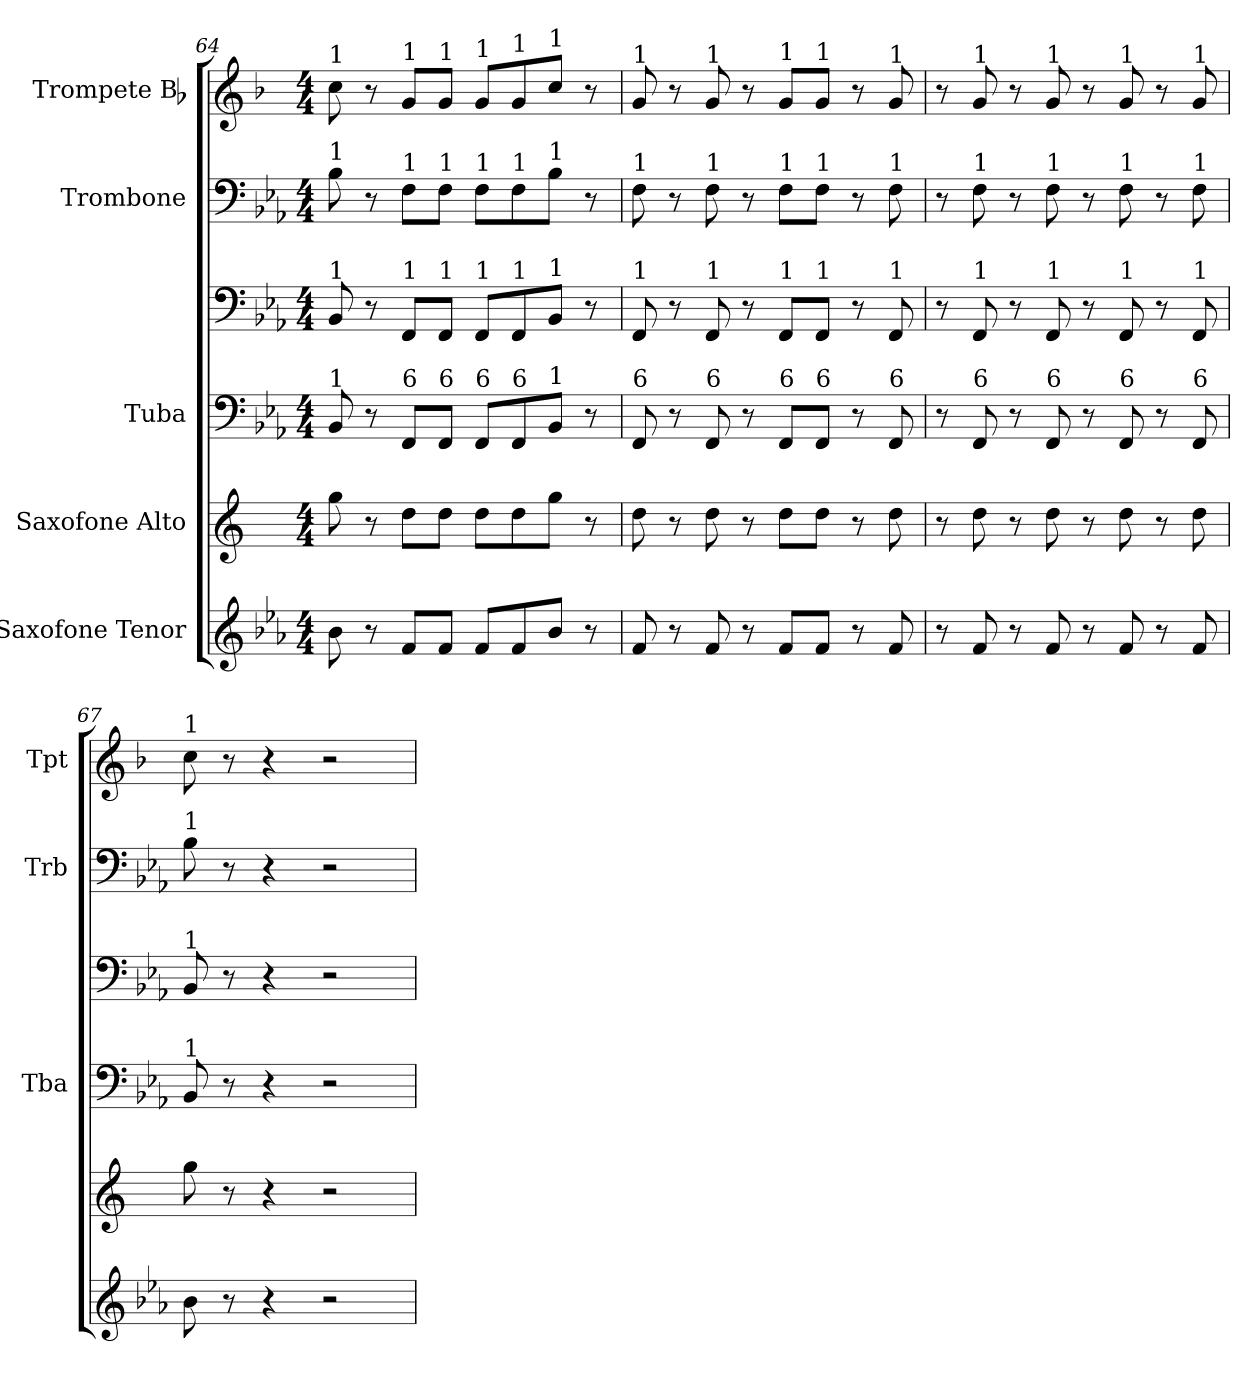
**kern	**kern	**kern	**kern	**kern	**kern
*part5	*part4	*part3	*part3	*part2	*part1
*staff6	*staff5	*staff4	*staff3	*staff2	*staff1
*I"Saxofone Tenor	*I"Saxofone Alto	*I"Tuba	*	*I"Trombone	*I"Trompete Bb
*	*	*I'Tba	*	*I'Trb	*I'Tpt
!!LO:PB:g=z
*clefG2	*clefG2	*clefF4	*clefF4	*clefF4	*clefG2
*ITrd8c14	*ITrd5c9	*	*	*	*ITrd1c2
*k[b-e-a-]	*k[b-e-a-]	*k[b-e-a-]	*k[b-e-a-]	*k[b-e-a-]	*k[b-e-a-]
*M4/4	*M4/4	*M4/4	*M4/4	*M4/4	*M4/4
=64	=64	=64	=64	=64	=64
!	!	!	!	!	!LO:TX:a:t=1
!	!	!	!	!LO:TX:a:t=1	!
!	!	!	!LO:TX:a:t=1	!	!
!	!	!LO:TX:a:t=1	!	!	!
8B-\	8b-\	8BB-/	8BB-/	8B-\	8b-\
8r	8r	8r	8r	8r	8r
!	!	!	!	!	!LO:TX:a:t=1
!	!	!	!	!LO:TX:a:t=1	!
!	!	!	!LO:TX:a:t=1	!	!
!	!	!LO:TX:a:t=6	!	!	!
8F/L	8f\L	8FF/L	8FF/L	8F\L	8f/L
!	!	!	!	!	!LO:TX:a:t=1
!	!	!	!	!LO:TX:a:t=1	!
!	!	!	!LO:TX:a:t=1	!	!
!	!	!LO:TX:a:t=6	!	!	!
8F/J	8f\J	8FF/J	8FF/J	8F\J	8f/J
!	!	!	!	!	!LO:TX:a:t=1
!	!	!	!	!LO:TX:a:t=1	!
!	!	!	!LO:TX:a:t=1	!	!
!	!	!LO:TX:a:t=6	!	!	!
8F/L	8f\L	8FF/L	8FF/L	8F\L	8f/L
!	!	!	!	!	!LO:TX:a:t=1
!	!	!	!	!LO:TX:a:t=1	!
!	!	!	!LO:TX:a:t=1	!	!
!	!	!LO:TX:a:t=6	!	!	!
8F/	8f\	8FF/	8FF/	8F\	8f/
!	!	!	!	!	!LO:TX:a:t=1
!	!	!	!	!LO:TX:a:t=1	!
!	!	!	!LO:TX:a:t=1	!	!
!	!	!LO:TX:a:t=1	!	!	!
8B-/J	8b-\J	8BB-/J	8BB-/J	8B-\J	8b-/J
8r	8r	8r	8r	8r	8r
=65	=65	=65	=65	=65	=65
!	!	!	!	!	!LO:TX:a:t=1
!	!	!	!	!LO:TX:a:t=1	!
!	!	!	!LO:TX:a:t=1	!	!
!	!	!LO:TX:a:t=6	!	!	!
8F/	8f\	8FF/	8FF/	8F\	8f/
8r	8r	8r	8r	8r	8r
!	!	!	!	!	!LO:TX:a:t=1
!	!	!	!	!LO:TX:a:t=1	!
!	!	!	!LO:TX:a:t=1	!	!
!	!	!LO:TX:a:t=6	!	!	!
8F/	8f\	8FF/	8FF/	8F\	8f/
8r	8r	8r	8r	8r	8r
!	!	!	!	!	!LO:TX:a:t=1
!	!	!	!	!LO:TX:a:t=1	!
!	!	!	!LO:TX:a:t=1	!	!
!	!	!LO:TX:a:t=6	!	!	!
8F/L	8f\L	8FF/L	8FF/L	8F\L	8f/L
!	!	!	!	!	!LO:TX:a:t=1
!	!	!	!	!LO:TX:a:t=1	!
!	!	!	!LO:TX:a:t=1	!	!
!	!	!LO:TX:a:t=6	!	!	!
8F/J	8f\J	8FF/J	8FF/J	8F\J	8f/J
8r	8r	8r	8r	8r	8r
!	!	!	!	!	!LO:TX:a:t=1
!	!	!	!	!LO:TX:a:t=1	!
!	!	!	!LO:TX:a:t=1	!	!
!	!	!LO:TX:a:t=6	!	!	!
8F/	8f\	8FF/	8FF/	8F\	8f/
=66	=66	=66	=66	=66	=66
8r	8r	8r	8r	8r	8r
!	!	!	!	!	!LO:TX:a:t=1
!	!	!	!	!LO:TX:a:t=1	!
!	!	!	!LO:TX:a:t=1	!	!
!	!	!LO:TX:a:t=6	!	!	!
8F/	8f\	8FF/	8FF/	8F\	8f/
8r	8r	8r	8r	8r	8r
!	!	!	!	!	!LO:TX:a:t=1
!	!	!	!	!LO:TX:a:t=1	!
!	!	!	!LO:TX:a:t=1	!	!
!	!	!LO:TX:a:t=6	!	!	!
8F/	8f\	8FF/	8FF/	8F\	8f/
8r	8r	8r	8r	8r	8r
!	!	!	!	!	!LO:TX:a:t=1
!	!	!	!	!LO:TX:a:t=1	!
!	!	!	!LO:TX:a:t=1	!	!
!	!	!LO:TX:a:t=6	!	!	!
8F/	8f\	8FF/	8FF/	8F\	8f/
8r	8r	8r	8r	8r	8r
!	!	!	!	!	!LO:TX:a:t=1
!	!	!	!	!LO:TX:a:t=1	!
!	!	!	!LO:TX:a:t=1	!	!
!	!	!LO:TX:a:t=6	!	!	!
8F/	8f\	8FF/	8FF/	8F\	8f/
=67	=67	=67	=67	=67	=67
!	!	!	!	!	!LO:TX:a:t=1
!	!	!	!	!LO:TX:a:t=1	!
!	!	!	!LO:TX:a:t=1	!	!
!	!	!LO:TX:a:t=1	!	!	!
8B-\	8b-\	8BB-/	8BB-/	8B-\	8b-\
8r	8r	8r	8r	8r	8r
4r	4r	4r	4r	4r	4r
2r	2r	2r	2r	2r	2r
=	=	=	=	=	=
*-	*-	*-	*-	*-	*-
